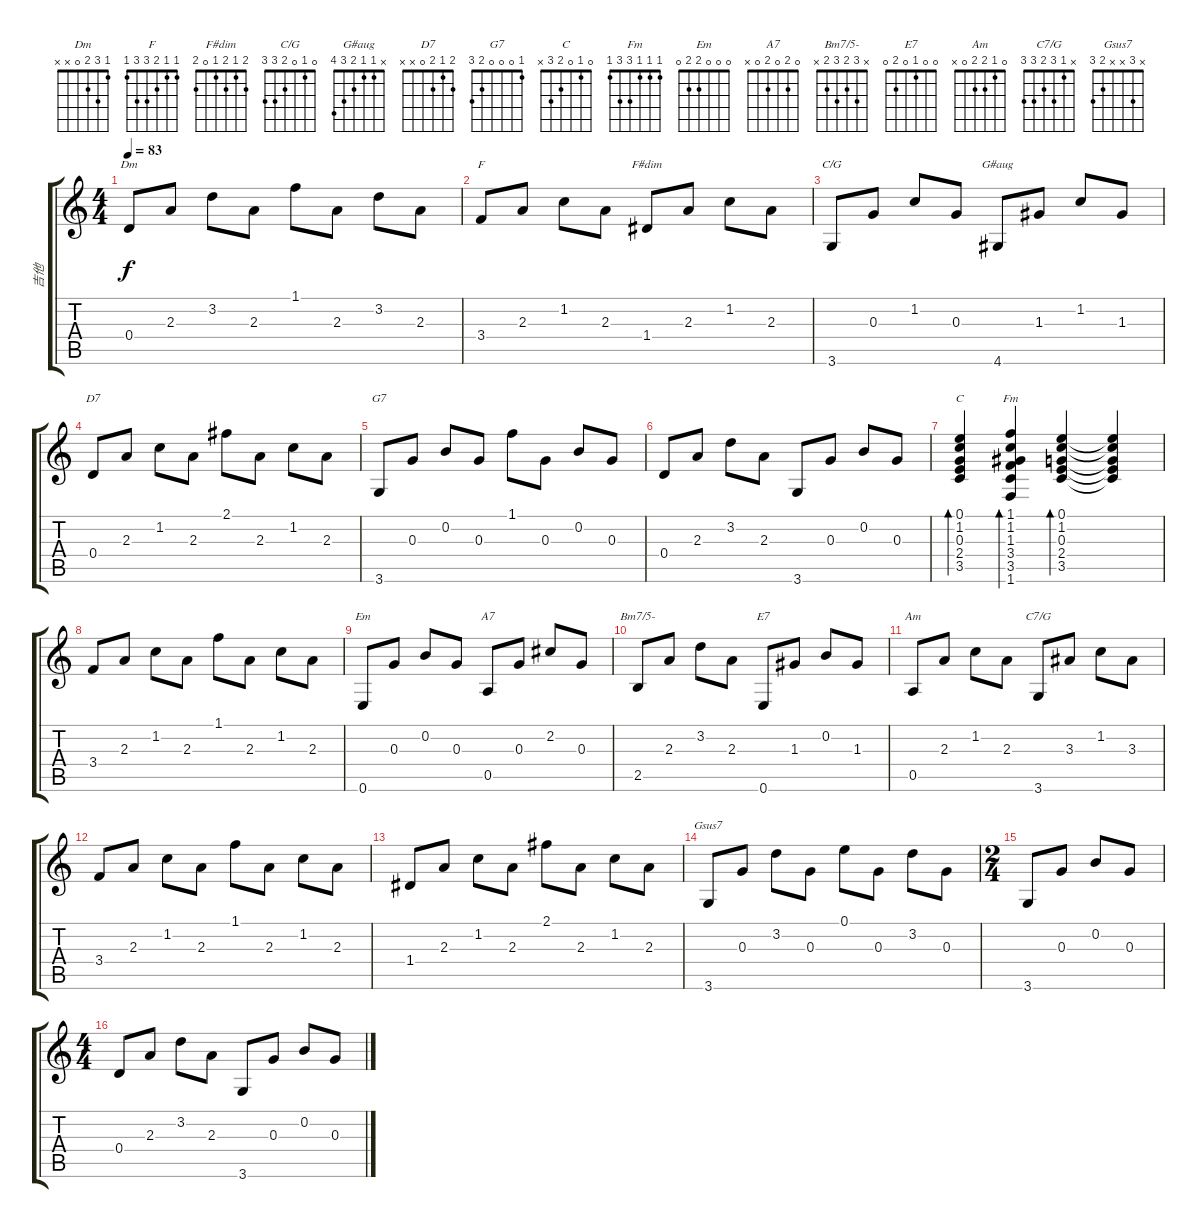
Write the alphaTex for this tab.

\track ("吉他" "吉他") {instrument acousticguitarnylon}
\staff {score tabs}
\tuning (E4 B3 G3 D3 A2 E2) {hide}
\chord ("Dm" 1 3 2 0 x x)
\chord ("F" 1 1 2 3 3 1)
\chord ("F#dim" 2 1 2 1 0 2)
\chord ("C/G" 0 1 0 2 3 3)
\chord ("G#aug" x 1 1 2 3 4)
\chord ("D7" 2 1 2 0 x x)
\chord ("G7" 1 0 0 0 2 3)
\chord ("C" 0 1 0 2 3 x)
\chord ("Fm" 1 1 1 3 3 1)
\chord ("Em" 0 0 0 2 2 0)
\chord ("A7" 0 2 0 2 0 x)
\chord ("Bm7/5-" x 3 2 3 2 x)
\chord ("E7" 0 0 1 0 2 0)
\chord ("Am" 0 1 2 2 0 x)
\chord ("C7/G" x 1 3 2 3 3)
\chord ("Gsus7" x 3 x x 2 3)
\ts (4 4)
\tempo 83
\clef g2
\ks c
0.4.8{ch "Dm" dy f} 2.3.8 3.2.8 2.3.8 1.1.8 2.3.8 3.2.8 2.3.8 |
3.4.8{ch "F"} 2.3.8 1.2.8 2.3.8 1.4.8{ch "F#dim"} 2.3.8 1.2.8 2.3.8 |
3.6.8{ch "C/G"} 0.3.8 1.2.8 0.3.8 4.6.8{ch "G#aug"} 1.3.8 1.2.8 1.3.8 |
0.4.8{ch "D7"} 2.3.8 1.2.8 2.3.8 2.1.8 2.3.8 1.2.8 2.3.8 |
3.6.8{ch "G7"} 0.3.8 0.2.8 0.3.8 1.1.8 0.3.8 0.2.8 0.3.8 |
0.4.8 2.3.8 3.2.8 2.3.8 3.6.8 0.3.8 0.2.8 0.3.8 |
(0.1 1.2 0.3 2.4 3.5).4{bd 60 ch "C"} (1.1 1.2 1.3 3.4 3.5 1.6).4{bd 60 ch "Fm"} (0.1 1.2 0.3 2.4 3.5).4{bd 60} (0.1{t} 1.2{t} 0.3{t} 2.4{t} 3.5{t}).4 |
3.4.8 2.3.8 1.2.8 2.3.8 1.1.8 2.3.8 1.2.8 2.3.8 |
0.6.8{ch "Em"} 0.3.8 0.2.8 0.3.8 0.5.8{ch "A7"} 0.3.8 2.2.8 0.3.8 |
2.5.8{ch "Bm7/5-"} 2.3.8 3.2.8 2.3.8 0.6.8{ch "E7"} 1.3.8 0.2.8 1.3.8 |
0.5.8{ch "Am"} 2.3.8 1.2.8 2.3.8 3.6.8{ch "C7/G"} 3.3.8 1.2.8 3.3.8 |
3.4.8 2.3.8 1.2.8 2.3.8 1.1.8 2.3.8 1.2.8 2.3.8 |
1.4.8 2.3.8 1.2.8 2.3.8 2.1.8 2.3.8 1.2.8 2.3.8 |
3.6.8{ch "Gsus7"} 0.3.8 3.2.8 0.3.8 0.1.8 0.3.8 3.2.8 0.3.8 |
\ts (2 4)
3.6.8 0.3.8 0.2.8 0.3.8 |
\ts (4 4)
0.4.8 2.3.8 3.2.8 2.3.8 3.6.8 0.3.8 0.2.8 0.3.8
